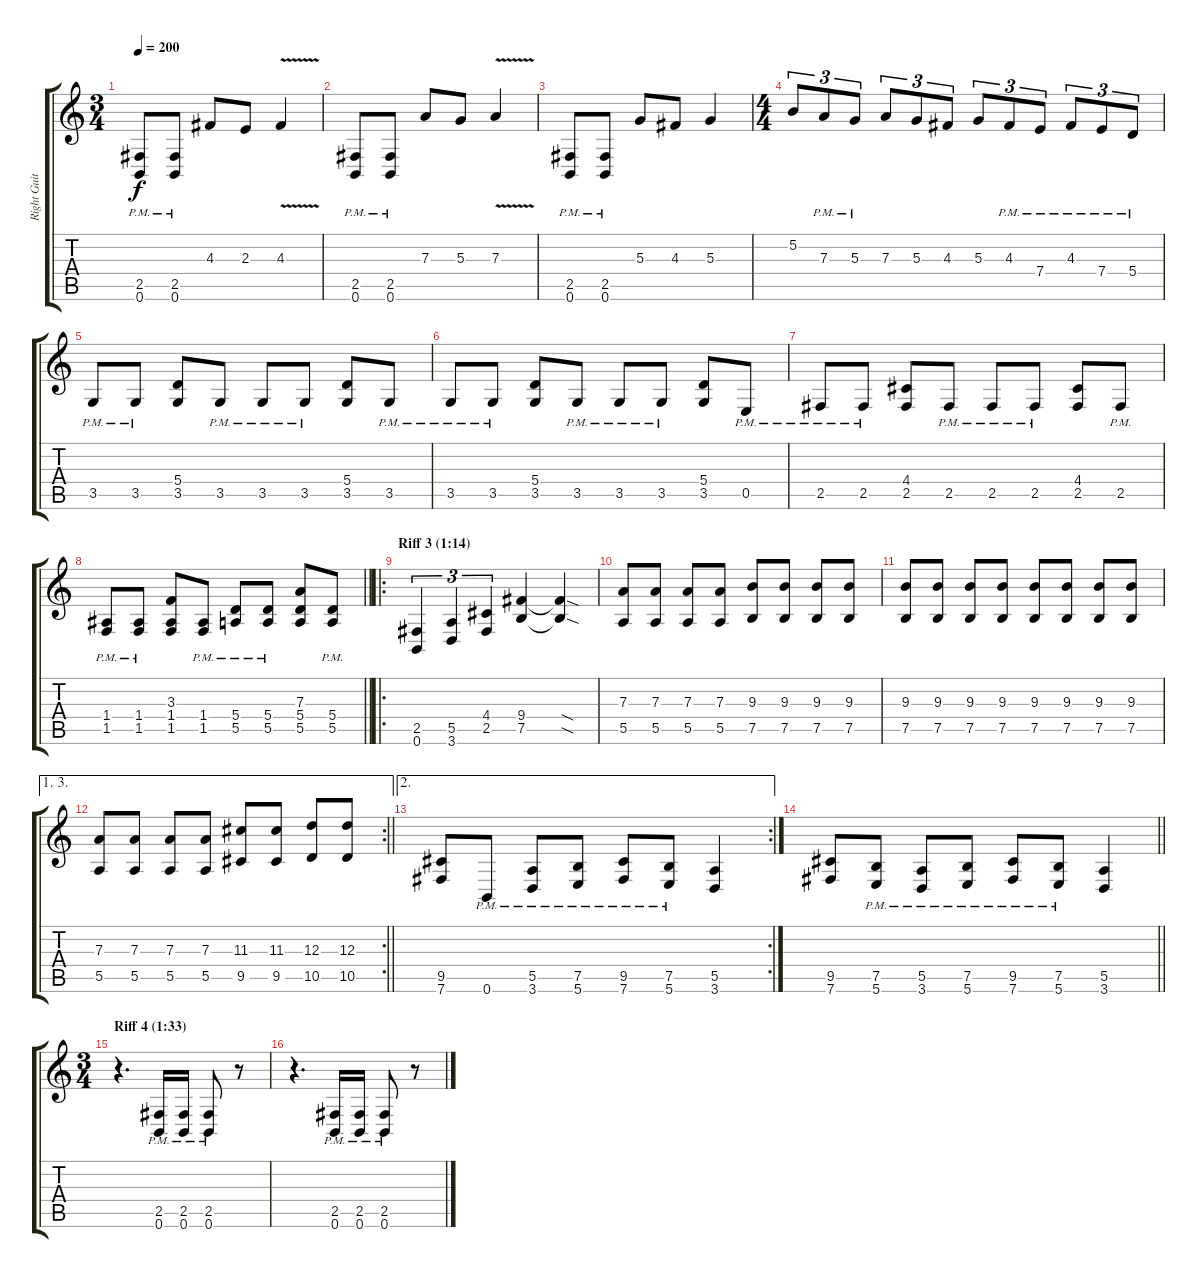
\track ("Right Guitar" "Right Guit") {instrument distortionguitar}
\staff {score tabs}
\tuning (B3 Gb3 D3 A2 E2 B1) {hide}
\ts (3 4)
\tempo 200
\clef g2
\ks c
(2.5{pm} 0.6{pm}).8{dy f} (2.5{pm} 0.6{pm}).8 4.3.8 2.3.8 4.3{v}.4 |
(2.5{pm} 0.6{pm}).8 (2.5{pm} 0.6{pm}).8 7.3.8 5.3.8 7.3{v}.4 |
(2.5{pm} 0.6{pm}).8 (2.5{pm} 0.6{pm}).8 5.3.8 4.3.8 5.3.4 |
\ts (4 4)
5.2.8{tu (3 2)} 7.3{pm}.8{tu (3 2)} 5.3{pm}.8{tu (3 2)} 7.3.8{tu (3 2)} 5.3.8{tu (3 2)} 4.3.8{tu (3 2)} 5.3.8{tu (3 2)} 4.3{pm}.8{tu (3 2)} 7.4{pm}.8{tu (3 2)} 4.3{pm}.8{tu (3 2)} 7.4{pm}.8{tu (3 2)} 5.4{pm}.8{tu (3 2)} |
3.5{pm}.8 3.5{pm}.8 (5.4 3.5).8 3.5{pm}.8 3.5{pm}.8 3.5{pm}.8 (5.4 3.5).8 3.5{pm}.8 |
3.5{pm}.8 3.5{pm}.8 (5.4 3.5).8 3.5{pm}.8 3.5{pm}.8 3.5{pm}.8 (5.4 3.5).8 0.5{pm}.8 |
2.5{pm}.8 2.5{pm}.8 (4.4 2.5).8 2.5{pm}.8 2.5{pm}.8 2.5{pm}.8 (4.4 2.5).8 2.5{pm}.8 |
\barLineRight lightlight
(1.4{pm} 1.5{pm}).8 (1.4{pm} 1.5{pm}).8 (3.3 1.4 1.5).8 (1.4{pm} 1.5{pm}).8 (5.4{pm} 5.5{pm}).8 (5.4{pm} 5.5{pm}).8 (7.3 5.4 5.5).8 (5.4{pm} 5.5{pm}).8 |
\ro
\section ("" "Riff 3 (1:14)")
(2.5 0.6).4{tu (3 2)} (5.5 3.6).4{tu (3 2)} (4.4 2.5).4{tu (3 2)} (9.4 7.5).4 (9.4{sod t} 7.5{sod t}).4 |
(7.3 5.5).8 (7.3 5.5).8 (7.3 5.5).8 (7.3 5.5).8 (9.3 7.5).8 (9.3 7.5).8 (9.3 7.5).8 (9.3 7.5).8 |
(9.3 7.5).8 (9.3 7.5).8 (9.3 7.5).8 (9.3 7.5).8 (9.3 7.5).8 (9.3 7.5).8 (9.3 7.5).8 (9.3 7.5).8 |
\ae (1 3)
\rc 2
\barLineRight lightlight
(7.3 5.5).8 (7.3 5.5).8 (7.3 5.5).8 (7.3 5.5).8 (11.3 9.5).8 (11.3 9.5).8 (12.3 10.5).8 (12.3 10.5).8 |
\ae 2
\rc 2
(9.5 7.6).8 0.6{pm}.8 (5.5{pm} 3.6{pm}).8 (7.5{pm} 5.6{pm}).8 (9.5{pm} 7.6{pm}).8 (7.5{pm} 5.6{pm}).8 (5.5 3.6).4 |
\barLineRight lightlight
(9.5 7.6).8 (7.5 5.6{pm}).8 (5.5{pm} 3.6{pm}).8 (7.5{pm} 5.6{pm}).8 (9.5{pm} 7.6{pm}).8 (7.5{pm} 5.6{pm}).8 (5.5 3.6).4 |
\ts (3 4)
\section ("" "Riff 4 (1:33)")
r.4{d} (2.5{pm} 0.6{pm}).16 (2.5{pm} 0.6{pm}).16 (2.5{pm} 0.6{pm}).8 r.8 |
r.4{d} (2.5{pm} 0.6{pm}).16 (2.5{pm} 0.6{pm}).16 (2.5{pm} 0.6{pm}).8 r.8
